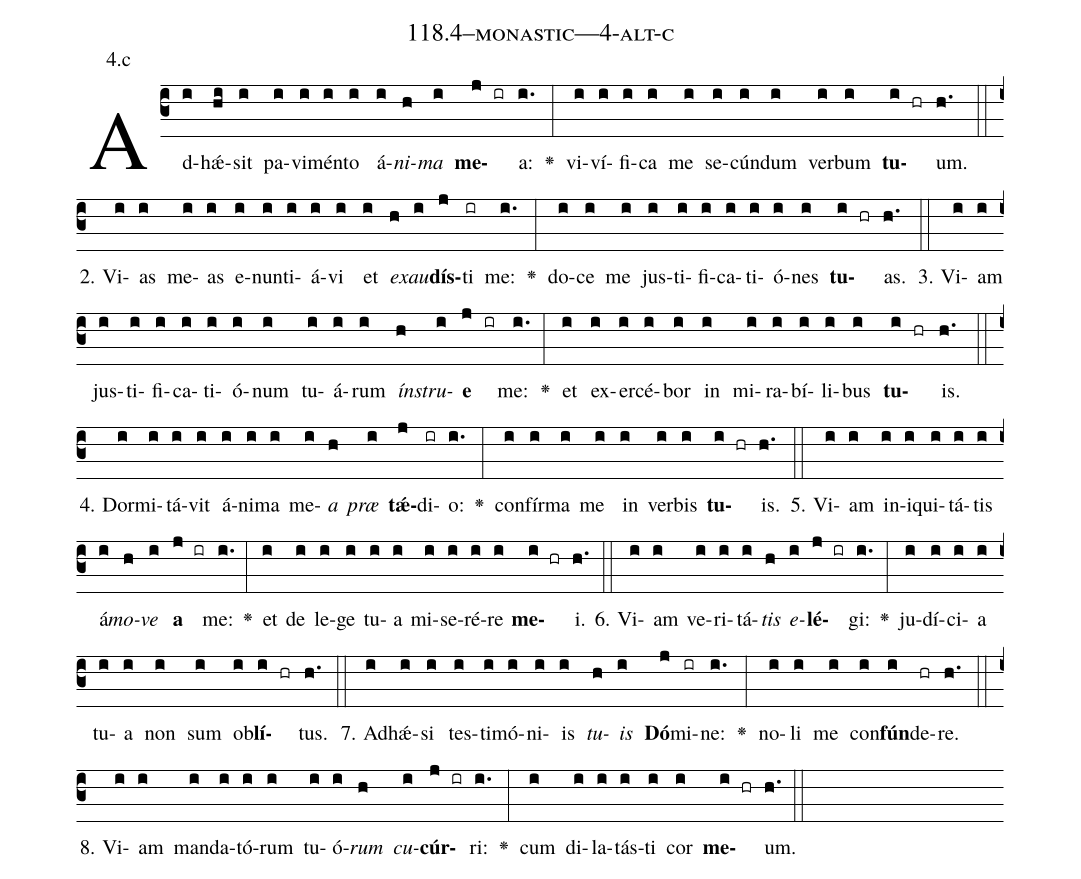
name: 118.4--monastic---4-alt-c;
annotation: 4.c;
%%
(c3)Ad(i)hǽ(hi)sit(i) pa(i)vi(i)mén(i)to(i) á(i)<i>ni</i>(h)<i>ma</i>(i) <b>me</b>(j ir)a:(i.) <v>\greheightstar</v>(:) vi(i)ví(i)fi(i)ca(i) me(i) se(i)cún(i)dum(i) ver(i)bum(i) <b>tu</b>(i hr)um.(h.) (::)
2. Vi(i)as(i) me(i)as(i) e(i)nun(i)ti(i)á(i)vi(i) et(i) <i>ex</i>(h)<i>au</i>(i)<b>dís</b>(j)ti(ir) me:(i.) <v>\greheightstar</v>(:) do(i)ce(i) me(i) jus(i)ti(i)fi(i)ca(i)ti(i)ó(i)nes(i) <b>tu</b>(i hr)as.(h.) (::)
3. Vi(i)am(i) jus(i)ti(i)fi(i)ca(i)ti(i)ó(i)num(i) tu(i)á(i)rum(i) <i>ín</i>(h)<i>stru</i>(i)<b>e</b>(j ir) me:(i.) <v>\greheightstar</v>(:) et(i) ex(i)er(i)cé(i)bor(i) in(i) mi(i)ra(i)bí(i)li(i)bus(i) <b>tu</b>(i hr)is.(h.) (::)
4. Dor(i)mi(i)tá(i)vit(i) á(i)ni(i)ma(i) me(i)<i>a</i>(h) <i>præ</i>(i) <b>tǽ</b>(j)di(ir)o:(i.) <v>\greheightstar</v>(:) con(i)fír(i)ma(i) me(i) in(i) ver(i)bis(i) <b>tu</b>(i hr)is.(h.) (::)
5. Vi(i)am(i) in(i)i(i)qui(i)tá(i)tis(i) á(i)<i>mo</i>(h)<i>ve</i>(i) <b>a</b>(j ir) me:(i.) <v>\greheightstar</v>(:) et(i) de(i) le(i)ge(i) tu(i)a(i) mi(i)se(i)ré(i)re(i) <b>me</b>(i hr)i.(h.) (::)
6. Vi(i)am(i) ve(i)ri(i)tá(i)<i>tis</i>(h) <i>e</i>(i)<b>lé</b>(j ir)gi:(i.) <v>\greheightstar</v>(:) ju(i)dí(i)ci(i)a(i) tu(i)a(i) non(i) sum(i) ob(i)<b>lí</b>(i hr)tus.(h.) (::)
7. Ad(i)hǽ(i)si(i) tes(i)ti(i)mó(i)ni(i)is(i) <i>tu</i>(h)<i>is</i>(i) <b>Dó</b>(j)mi(ir)ne:(i.) <v>\greheightstar</v>(:) no(i)li(i) me(i) con(i)<b>fún</b>(i)de(hr)re.(h.) (::)
8. Vi(i)am(i) man(i)da(i)tó(i)rum(i) tu(i)ó(i)<i>rum</i>(h) <i>cu</i>(i)<b>cúr</b>(j ir)ri:(i.) <v>\greheightstar</v>(:) cum(i) di(i)la(i)tás(i)ti(i) cor(i) <b>me</b>(i hr)um.(h.) (::)
